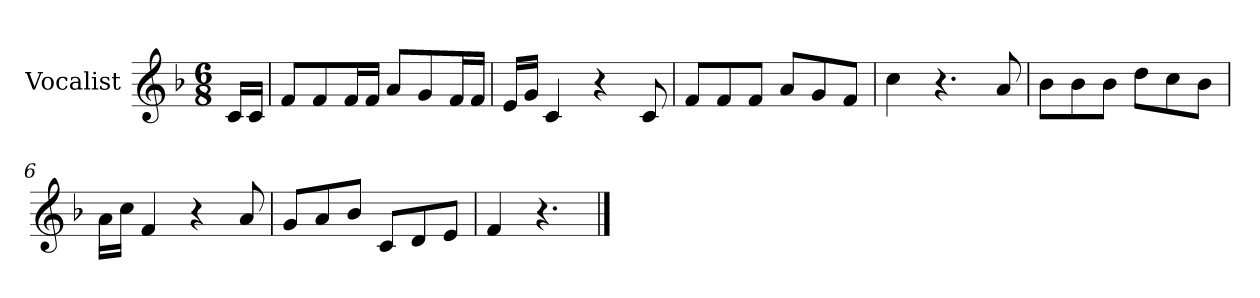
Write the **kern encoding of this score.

**kern
*part1
*staff1
*I"Vocalist
*k[b-]
*F:
*M6/8
=
16cLL
16cJJ
=1
8fL
8f
16fL
16fJJ
8aL
8g
16fL
16fJJ
=2
16eLL
16gJJ
4c
4r
8c
=3
8fL
8f
8fJ
8aL
8g
8fJ
=4
4cc
4.r
8a
=5
8b-L
8b-
8b-J
8ddL
8cc
8b-J
=6
16aLL
16ccJJ
4f
4r
8a
=7
8gL
8a
8b-J
8cL
8d
8eJ
=8
4f
4.r
==
*-
